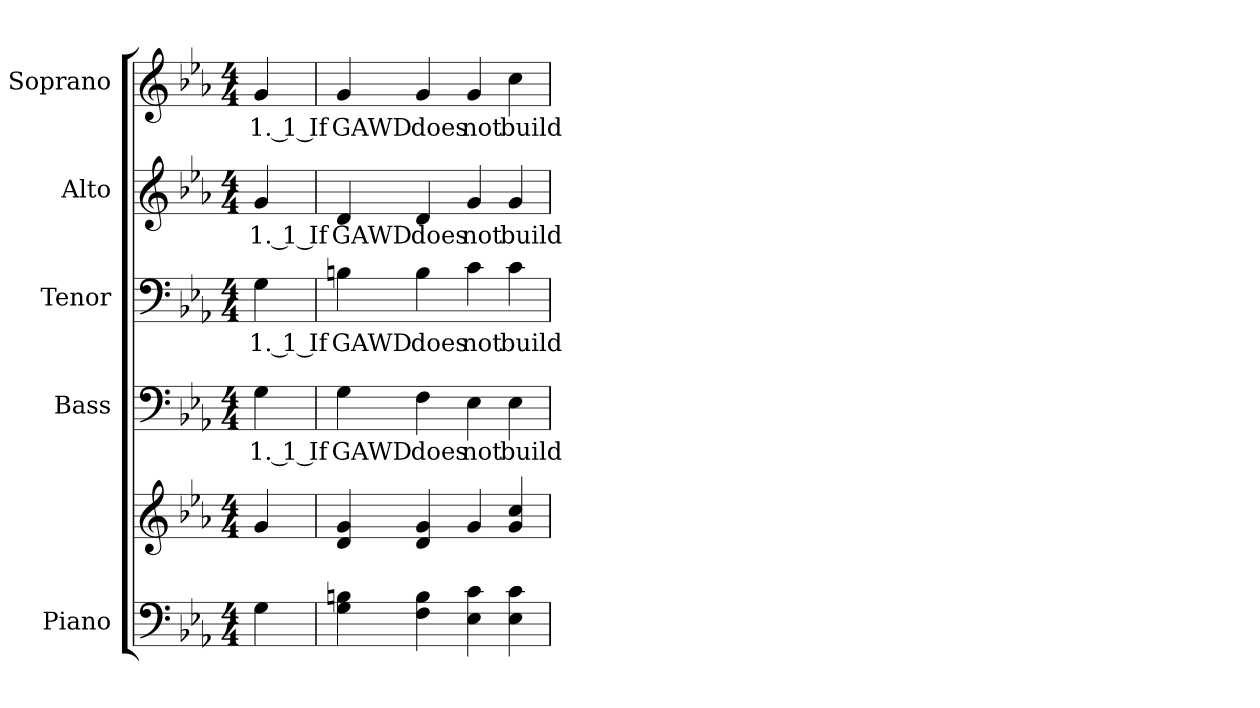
**kern	**kern	**kern	**text	**kern	**text	**kern	**text	**kern	**text
*part5	*part5	*part4	*part4	*part3	*part3	*part2	*part2	*part1	*part1
*staff6	*staff5	*staff4	*staff4	*staff3	*staff3	*staff2	*staff2	*staff1	*staff1
*I"Piano	*	*I"Bass	*	*I"Tenor	*	*I"Alto	*	*I"Soprano	*
*I'Pno.	*	*I'B.	*	*I'T.	*	*I'A.	*	*I'S.	*
!!LO:PB:g=z
*clefF4	*clefG2	*clefF4	*	*clefF4	*	*clefG2	*	*clefG2	*
*k[b-e-a-]	*k[b-e-a-]	*k[b-e-a-]	*	*k[b-e-a-]	*	*k[b-e-a-]	*	*k[b-e-a-]	*
*E-:	*E-:	*E-:	*	*E-:	*	*E-:	*	*E-:	*
*M4/4	*M4/4	*M4/4	*	*M4/4	*	*M4/4	*	*M4/4	*
*MM125	*MM125	*MM125	*	*MM125	*	*MM125	*	*MM125	*
=	=	=	=	=	=	=	=	=	=
!	!	!	!LO:LY:b:color=#000000	!	!	!	!	!	!
!	!	!	!	!	!LO:LY:b:color=#000000	!	!	!	!
!	!	!	!	!	!	!	!LO:LY:b:color=#000000	!	!
!	!	!	!	!	!	!	!	!	!LO:LY:b:color=#000000
4Gi\	4gi/	4Gi\	1. 1 If	4Gi\	1. 1 If	4gi/	1. 1 If	4gi/	1. 1 If
=1	=1	=1	=1	=1	=1	=1	=1	=1	=1
!	!	!	!LO:LY:b:color=#000000	!	!	!	!	!	!
!	!	!	!	!	!LO:LY:b:color=#000000	!	!	!	!
!	!	!	!	!	!	!	!LO:LY:b:color=#000000	!	!
!	!	!	!	!	!	!	!	!	!LO:LY:b:color=#000000
4Gi\ 4Bni	4di/ 4gi	4Gi\	GAWD	4Bni\	GAWD	4di/	GAWD	4gi/	GAWD
!	!	!	!LO:LY:b:color=#000000	!	!	!	!	!	!
!	!	!	!	!	!LO:LY:b:color=#000000	!	!	!	!
!	!	!	!	!	!	!	!LO:LY:b:color=#000000	!	!
!	!	!	!	!	!	!	!	!	!LO:LY:b:color=#000000
4Fi\ 4Bi	4di/ 4gi	4Fi\	does	4Bi\	does	4di/	does	4gi/	does
!	!	!	!LO:LY:b:color=#000000	!	!	!	!	!	!
!	!	!	!	!	!LO:LY:b:color=#000000	!	!	!	!
!	!	!	!	!	!	!	!LO:LY:b:color=#000000	!	!
!	!	!	!	!	!	!	!	!	!LO:LY:b:color=#000000
4E-i\ 4ci	4gi/	4E-i\	not	4ci\	not	4gi/	not	4gi/	not
!	!	!	!LO:LY:b:color=#000000	!	!	!	!	!	!
!	!	!	!	!	!LO:LY:b:color=#000000	!	!	!	!
!	!	!	!	!	!	!	!LO:LY:b:color=#000000	!	!
!	!	!	!	!	!	!	!	!	!LO:LY:b:color=#000000
4E-i\ 4ci	4gi/ 4cci	4E-i\	build	4ci\	build	4gi/	build	4cci\	build
=	=	=	=	=	=	=	=	=	=
*-	*-	*-	*-	*-	*-	*-	*-	*-	*-
